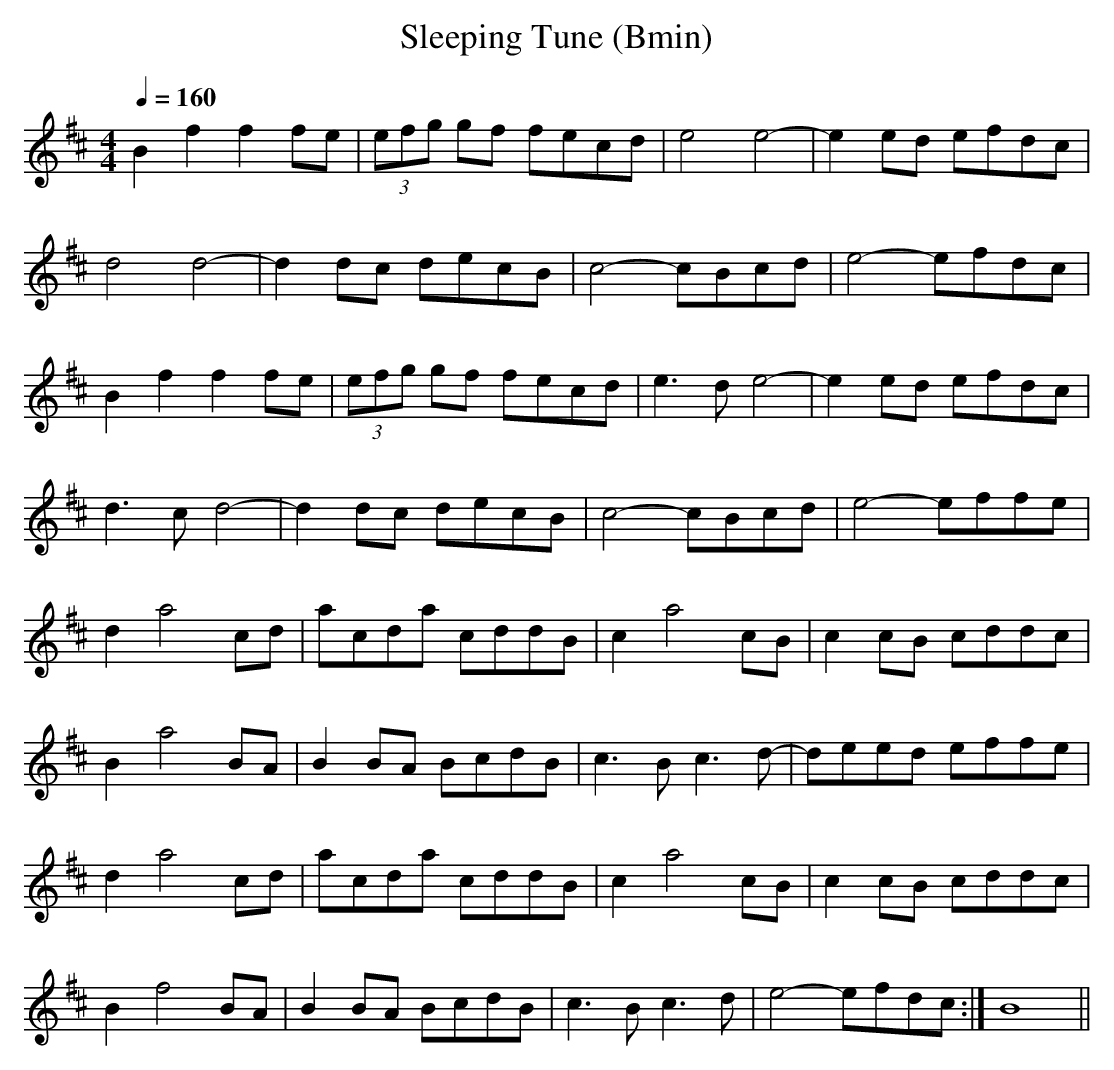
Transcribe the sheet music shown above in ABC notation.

X:1
T:Sleeping Tune (Bmin)
Q:1/4=160
M:4/4
L:1/8
K:Bmin
B2 f2 f2 fe|(3efg gf fecd|e4 e4-|e2 ed efdc|
d4 d4-|d2 dc decB|c4- cBcd|e4- efdc|
B2 f2 f2 fe|(3efg gf fecd|e3 d e4-|e2 ed efdc|
d3 c d4-|d2 dc decB|c4- cBcd|e4- effe|
d2 a4 cd|acda cddB|c2 a4 cB|c2 cB cddc|
B2 a4 BA|B2 BA BcdB|c3 B c3 d-|deed effe|
d2 a4 cd|acda cddB|c2 a4 cB|c2 cB cddc|
B2 f4 BA|B2 BA BcdB|c3 B c3 d|e4- efdc:|B8||
